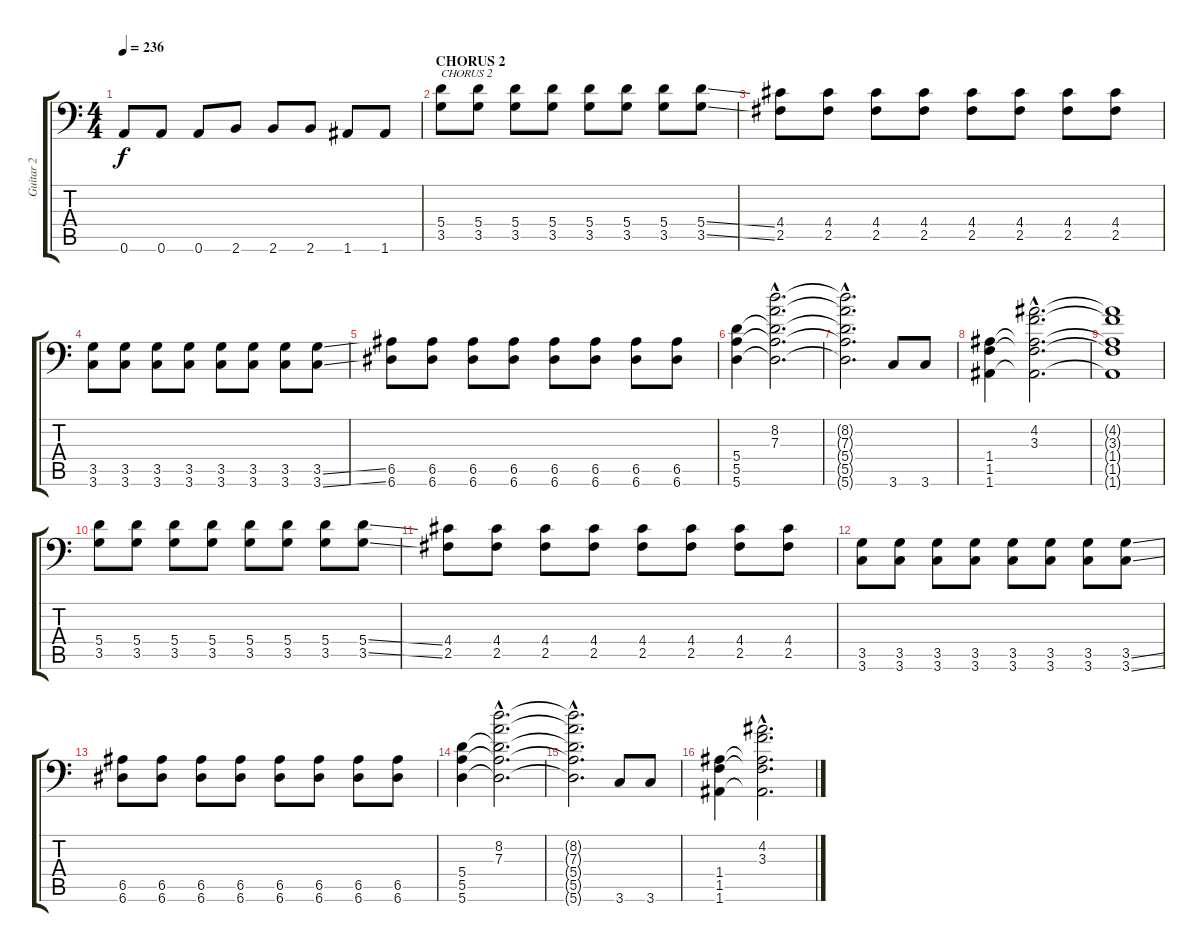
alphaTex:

\track ("Guitar 2" "Guitar 2") {instrument distortionguitar}
\staff {score tabs}
\tuning (B3 Gb3 D3 A2 E2 A1) {hide}
\ts (4 4)
\tempo 236
\clef f4
\ks c
0.6.8{dy f} 0.6.8 0.6.8 2.6.8 2.6.8 2.6.8 1.6.8 1.6.8 |
\section ("" "CHORUS 2")
(5.4 3.5).8{txt "CHORUS 2"} (5.4 3.5).8 (5.4 3.5).8 (5.4 3.5).8 (5.4 3.5).8 (5.4 3.5).8 (5.4 3.5).8 (5.4{ss} 3.5{ss}).8 |
(4.4 2.5).8 (4.4 2.5).8 (4.4 2.5).8 (4.4 2.5).8 (4.4 2.5).8 (4.4 2.5).8 (4.4 2.5).8 (4.4 2.5).8 |
(3.5 3.6).8 (3.5 3.6).8 (3.5 3.6).8 (3.5 3.6).8 (3.5 3.6).8 (3.5 3.6).8 (3.5 3.6).8 (3.5{ss} 3.6{ss}).8 |
(6.5 6.6).8 (6.5 6.6).8 (6.5 6.6).8 (6.5 6.6).8 (6.5 6.6).8 (6.5 6.6).8 (6.5 6.6).8 (6.5 6.6).8 |
(5.4 5.5 5.6).4 (8.2{hac} 7.3{hac} 5.4{hac t} 5.5{hac t} 5.6{hac t}).2{d} |
(8.2{hac t} 7.3{hac t} 5.4{hac t} 5.5{hac t} 5.6{hac t}).2{d} 3.6.8 3.6.8 |
(1.4 1.5 1.6).4 (4.2{hac} 3.3{hac} 1.4{hac t} 1.5{hac t} 1.6{hac t}).2{d} |
(4.2{t} 3.3{t} 1.4{t} 1.5{t} 1.6{t}).1 |
(5.4 3.5).8 (5.4 3.5).8 (5.4 3.5).8 (5.4 3.5).8 (5.4 3.5).8 (5.4 3.5).8 (5.4 3.5).8 (5.4{ss} 3.5{ss}).8 |
(4.4 2.5).8 (4.4 2.5).8 (4.4 2.5).8 (4.4 2.5).8 (4.4 2.5).8 (4.4 2.5).8 (4.4 2.5).8 (4.4 2.5).8 |
(3.5 3.6).8 (3.5 3.6).8 (3.5 3.6).8 (3.5 3.6).8 (3.5 3.6).8 (3.5 3.6).8 (3.5 3.6).8 (3.5{ss} 3.6{ss}).8 |
(6.5 6.6).8 (6.5 6.6).8 (6.5 6.6).8 (6.5 6.6).8 (6.5 6.6).8 (6.5 6.6).8 (6.5 6.6).8 (6.5 6.6).8 |
(5.4 5.5 5.6).4 (8.2{hac} 7.3{hac} 5.4{hac t} 5.5{hac t} 5.6{hac t}).2{d} |
(8.2{hac t} 7.3{hac t} 5.4{hac t} 5.5{hac t} 5.6{hac t}).2{d} 3.6.8 3.6.8 |
(1.4 1.5 1.6).4 (4.2{hac} 3.3{hac} 1.4{hac t} 1.5{hac t} 1.6{hac t}).2{d}
